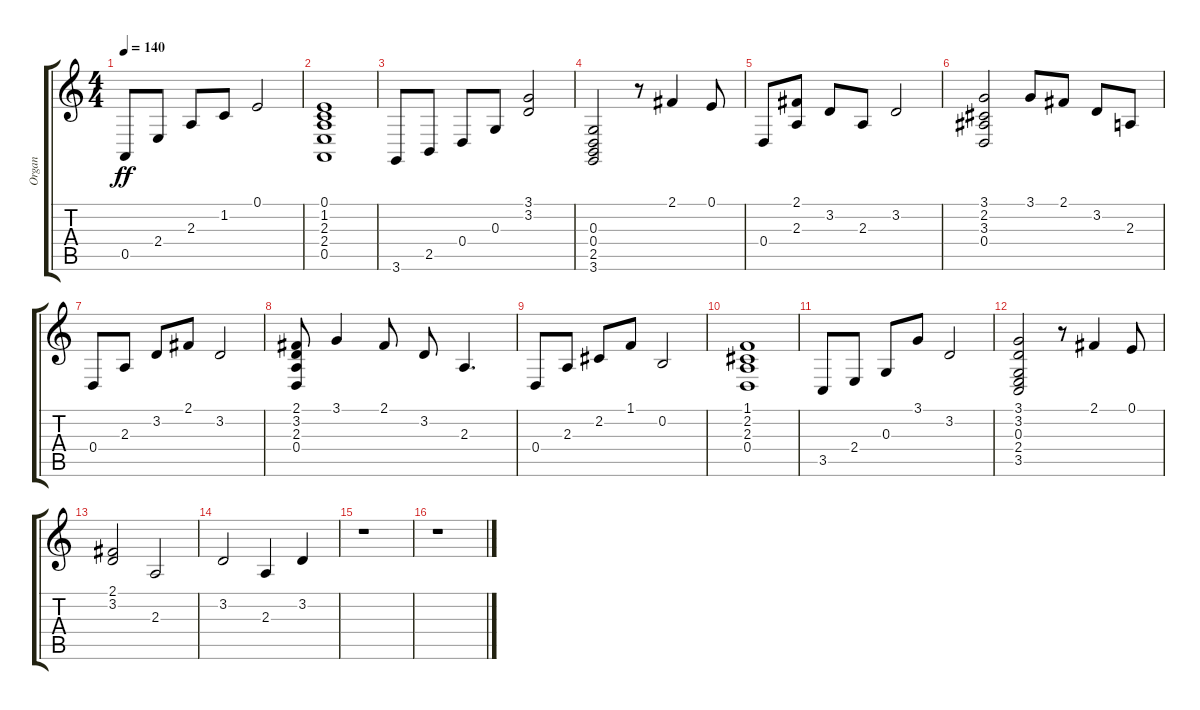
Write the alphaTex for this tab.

\track ("Organ" "Organ") {instrument synthvoice}
\staff {score tabs}
\tuning (E4 B3 G3 D3 A2 E2) {hide}
\ts (4 4)
\tempo 140
\clef g2
\ks c
0.5.8{dy ff} 2.4.8 2.3.8 1.2.8 0.1.2 |
(0.1 1.2 2.3 2.4 0.5).1 |
3.6.8 2.5.8 0.4.8 0.3.8 (3.1 3.2).2 |
(0.3 0.4 2.5 3.6).2 r.8 2.1.4 0.1.8 |
0.4.8 (2.1 2.3).8 3.2.8 2.3.8 3.2.2 |
(3.1 2.2 3.3 0.4).2 3.1.8 2.1.8 3.2.8 2.3.8 |
0.4.8 2.3.8 3.2.8 2.1.8 3.2.2 |
(2.1 3.2 2.3 0.4).8 3.1.4 2.1.8 3.2.8 2.3.4{d} |
0.4.8 2.3.8 2.2.8 1.1.8 0.2.2 |
(1.1 2.2 2.3 0.4).1 |
3.5.8 2.4.8 0.3.8 3.1.8 3.2.2 |
(3.1 3.2 0.3 2.4 3.5).2 r.8 2.1.4 0.1.8 |
(2.1 3.2).2 2.3.2 |
3.2.2 2.3.4 3.2.4 |
r.1 |
r.1
